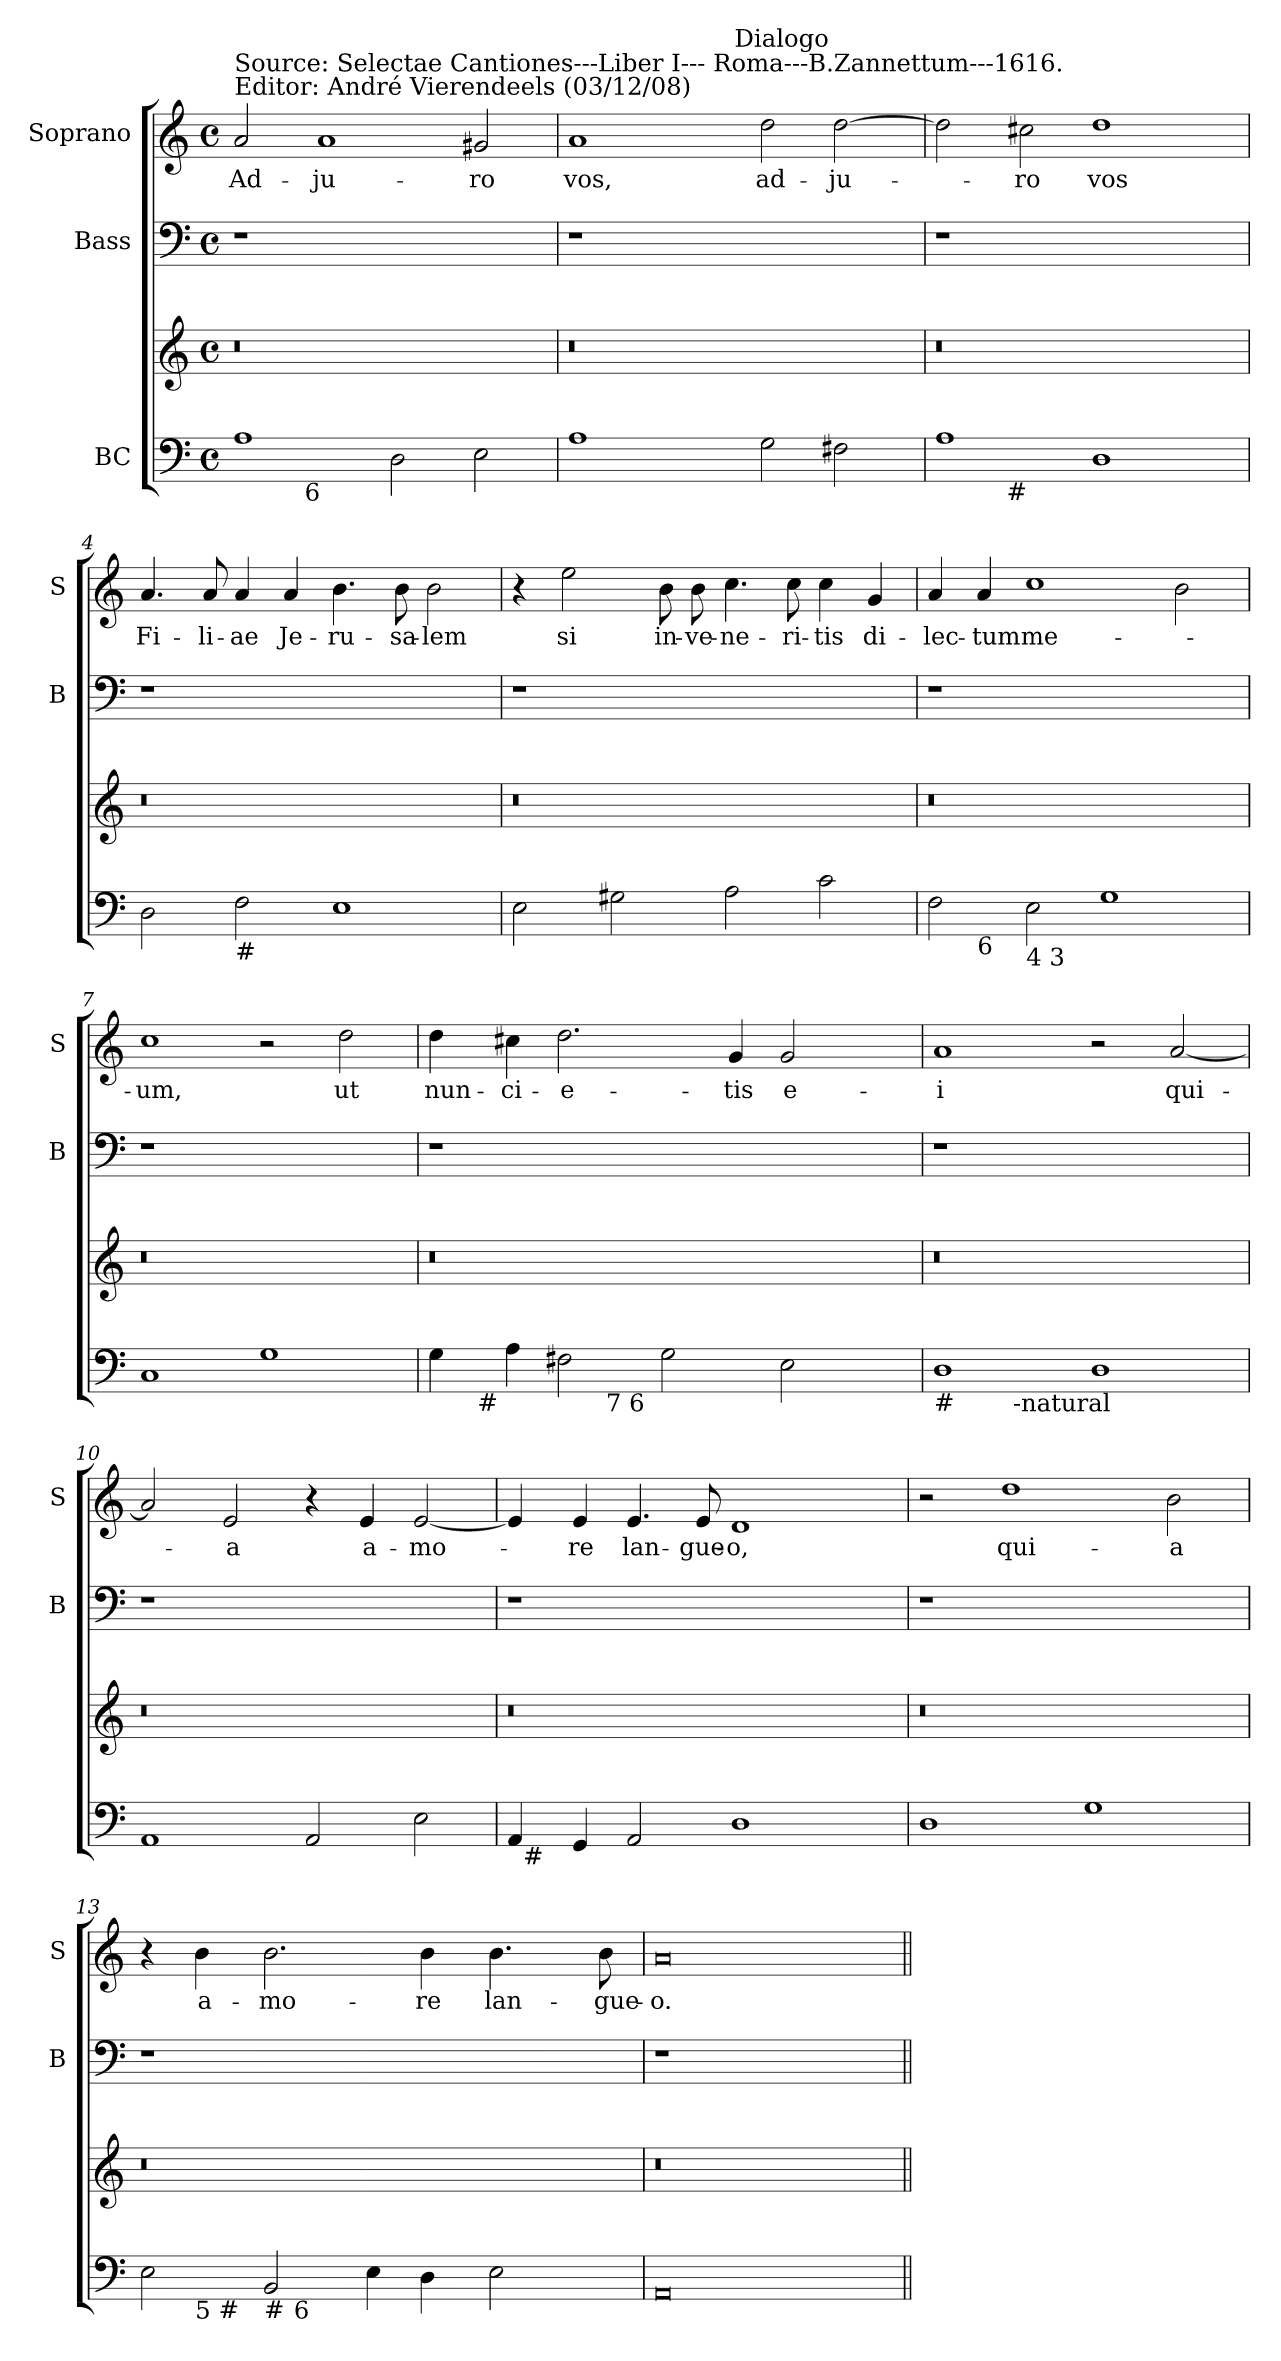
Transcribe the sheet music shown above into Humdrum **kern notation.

**kern	**kern	**kern	**kern	**text
*part3	*part3	*part2	*part1	*part1
*staff4	*staff3	*staff2	*staff1	*staff1
*I"BC	*	*I"Bass	*I"Soprano	*
*	*	*I'B	*I'S	*
*clefF4	*clefG2	*clefF4	*clefG2	*
*k[]	*k[]	*k[]	*k[]	*
*C:	*C:	*C:	*C:	*
*M4/4	*M4/4	*M4/4	*M4/4	*
*met(c)	*met(c)	*met(c)	*met(c)	*
=1	=1	=1	=1	=1
!	!	!	!LO:TX:a:t=Source&colon; Selectae Cantiones---Liber I--- Roma---B.Zannettum---1616.\nEditor&colon; André Vierendeels (03/12/08)	!
*^	*	*	*	*
1A	4...ryy	0r	1r	2a/	Ad-
!	!LO:TX:b:t=6	!	!	!	!
.	1ryy	.	.	.	.
.	.	.	.	1a	-ju-
2D\	.	.	1ryy	.	.
.	2ryy	.	.	.	.
2E\	.	.	.	2g#X/	-ro
.	32ryy	.	.	.	.
=2	=2	=2	=2	=2	=2
!LO:TX:b:t=#	!	!	!	!	!
*v	*v	*	*	*^	*
1A	0r	1r	1a	2ryy	vos,
.	.	.	.	4ryy	.
.	.	.	.	8ryy	.
.	.	.	.	32ryy	.
!	!	!	!	!LO:TX:a:t=Dialogo	!
.	.	.	.	1ryy	.
2G\	.	1ryy	2dd\	.	ad-
2F#X\	.	.	[2dd\	.	-ju-
.	.	.	.	16.ryy	.
=3	=3	=3	=3	=3	=3
!LO:TX:b:t=4  3	!	!	!	!	!
*^	*	*	*v	*v	*
1A	4...ryy	0r	1r	2dd\]	.
!	!LO:TX:b:t=#	!	!	!	!
.	1ryy	.	.	.	.
.	.	.	.	2cc#X\	-ro
1D	.	.	1ryy	1dd	vos
.	2ryy	.	.	.	.
.	32ryy	.	.	.	.
=4	=4	=4	=4	=4	=4
!LO:TX:b:t=-natural	!	!	!	!	!
*v	*v	*	*	*	*
2D\	0r	1r	4.a/	Fi-
.	.	.	8a/	-li-
!LO:TX:b:t=#	!	!	!	!
2F\	.	.	4a/	-ae
.	.	.	4a/	Je-
1E	.	1ryy	4.b\	-ru-
.	.	.	8b\	-sa-
.	.	.	2b\	-lem
!!LO:LB:g=z
=5	=5	=5	=5	=5
2E\	0r	1r	4r	.
.	.	.	2ee\	si
2G#X\	.	.	.	.
.	.	.	8b\	in-
.	.	.	8b\	-ve-
2A\	.	1ryy	4.cc\	-ne-
.	.	.	8cc\	-ri-
2c\	.	.	4cc\	-tis
.	.	.	4g/	di-
=6	=6	=6	=6	=6
*^	*	*	*	*
2F\	4ryy	0r	1r	4a/	-lec-
!	!LO:TX:b:t=6	!	!	!	!
.	1..ryy	.	.	4a/	-tum
!LO:TX:b:t=4     3	!	!	!	!	!
2E\	.	.	.	1cc	me-
1G	.	.	1ryy	.	.
.	.	.	.	2b\	.
*v	*v	*	*	*	*
=7	=7	=7	=7	=7
1C	0r	1r	1cc	-um,
1G	.	1ryy	2r	.
.	.	.	2dd\	ut
=8	=8	=8	=8	=8
*^	*	*	*	*
*	*^	*	*	*	*
4G\	8ryy	2ryy	0r	1r	4dd\	nun-
.	32ryy	.	.	.	.	.
!	!LO:TX:b:t=#	!	!	!	!	!
.	1ryy	.	.	.	.	.
4A\	.	.	.	.	4cc#X\	-ci-
2F#X\	.	8..ryy	.	.	2.dd\	-e-
!	!	!LO:TX:b:t=7 6	!	!	!	!
.	.	1ryy	.	.	.	.
2G\	.	.	.	1ryy	.	.
.	2ryy	.	.	.	.	.
.	.	.	.	.	4g/	-tis
2E\	.	.	.	.	2g/	e-
.	4ryy	.	.	.	.	.
.	.	4ryy	.	.	.	.
.	16.ryy	.	.	.	.	.
.	.	32ryy	.	.	.	.
=9	=9	=9	=9	=9	=9	=9
!LO:TX:b:t=#	!	!	!	!	!	!
*	*v	*v	*	*	*	*
1D	2ryy	0r	1r	1a	-i
!	!LO:TX:b:t=-natural	!	!	!	!
.	1.ryy	.	.	.	.
1D	.	.	1ryy	2r	.
.	.	.	.	[2a/	qui-
*v	*v	*	*	*	*
!!LO:LB:g=z
=10	=10	=10	=10	=10
1AA	0r	1r	2a/]	.
.	.	.	2e/	-a
2AA/	.	1ryy	4r	.
.	.	.	4e/	a-
2E\	.	.	[2e/	-mo-
=11	=11	=11	=11	=11
!LO:TX:b:t=6   4  3	!	!	!	!
*^	*	*	*	*
4AA/	32ryy	0r	1r	4e/]	.
!	!LO:TX:b:t=#	!	!	!	!
.	1ryy	.	.	.	.
4GG/	.	.	.	4e/	-re
2AA/	.	.	.	4.e/	lan-
.	.	.	.	8e/	-gue-
1D	.	.	1ryy	1d	-o,
.	2ryy	.	.	.	.
.	4...ryy	.	.	.	.
*v	*v	*	*	*	*
=12	=12	=12	=12	=12
1D	0r	1r	2r	.
.	.	.	1dd	qui-
1G	.	1ryy	.	.
.	.	.	2b\	-a
=13	=13	=13	=13	=13
*^	*	*	*	*
*	*^	*	*	*	*
*	*	*^	*	*	*	*
2E\	4ryy	4ryy	2ryy	0r	1r	4r	.
!	!LO:TX:b:t=5	!	!	!	!	!	!
.	1..ryy	16ryy	.	.	.	4b\	a-
!	!	!LO:TX:b:t=#	!	!	!	!	!
.	.	1ryy	.	.	.	.	.
!LO:TX:b:t=#	!	!	!	!	!	!	!
2BB/	.	.	16.ryy	.	.	2.b\	-mo-
!	!	!	!LO:TX:b:t=6	!	!	!	!
.	.	.	1ryy	.	.	.	.
4E\	.	.	.	.	1ryy	.	.
4D\	.	.	.	.	.	4b\	-re
.	.	2ryy	.	.	.	.	.
2E\	.	.	.	.	.	4.b\	lan-
.	.	.	4ryy	.	.	.	.
.	.	8.ryy	.	.	.	.	.
.	.	.	8ryy	.	.	.	.
.	.	.	.	.	.	8b\	-gue-
.	.	.	32ryy	.	.	.	.
*v	*v	*v	*v	*	*	*	*
=14	=14	=14	=14	=14
0AA	0r	1r	0a	-o.
.	.	1ryy	.	.
=||	=||	=||	=||	=||
*-	*-	*-	*-	*-
